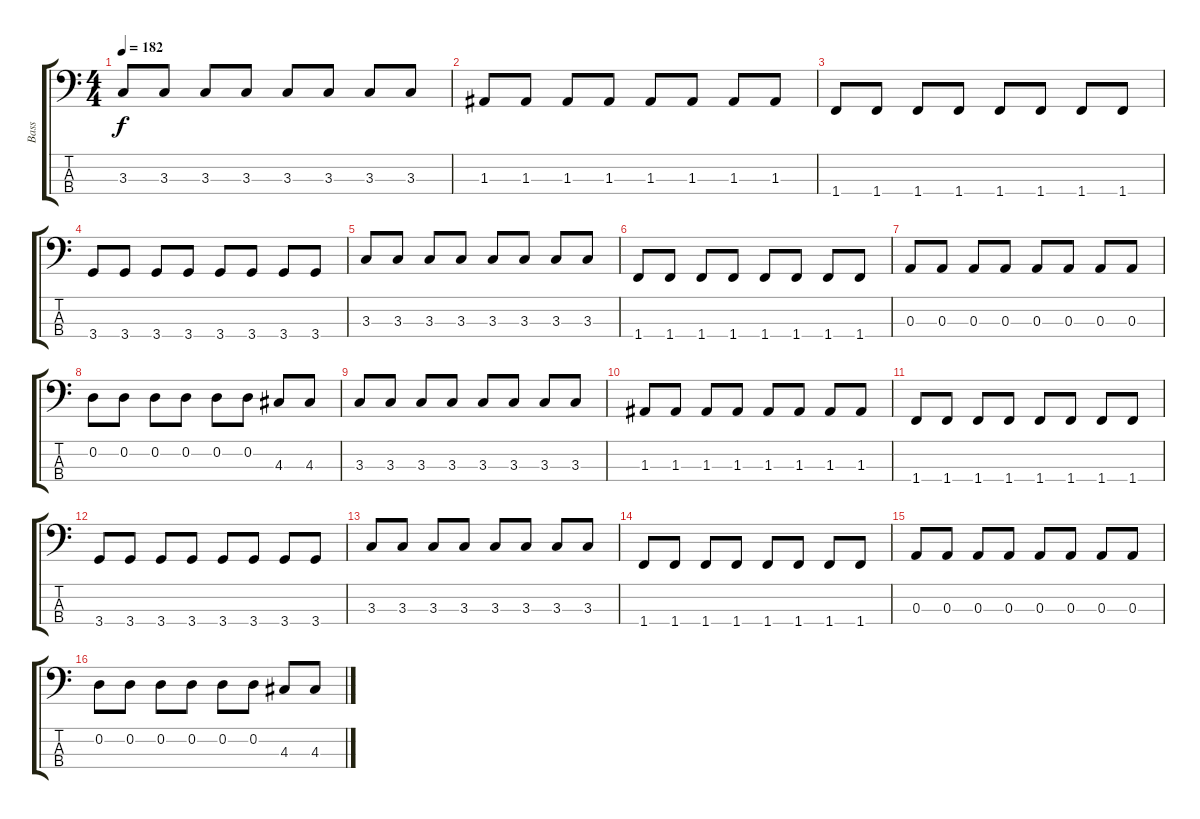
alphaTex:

\track ("Bass" "Bass") {instrument electricbasspick}
\staff {score tabs}
\tuning (G2 D2 A1 E1) {hide}
\ts (4 4)
\tempo 182
\clef f4
\ks c
3.3.8{dy f} 3.3.8 3.3.8 3.3.8 3.3.8 3.3.8 3.3.8 3.3.8 |
1.3.8 1.3.8 1.3.8 1.3.8 1.3.8 1.3.8 1.3.8 1.3.8 |
1.4.8 1.4.8 1.4.8 1.4.8 1.4.8 1.4.8 1.4.8 1.4.8 |
3.4.8 3.4.8 3.4.8 3.4.8 3.4.8 3.4.8 3.4.8 3.4.8 |
3.3.8 3.3.8 3.3.8 3.3.8 3.3.8 3.3.8 3.3.8 3.3.8 |
1.4.8 1.4.8 1.4.8 1.4.8 1.4.8 1.4.8 1.4.8 1.4.8 |
0.3.8 0.3.8 0.3.8 0.3.8 0.3.8 0.3.8 0.3.8 0.3.8 |
0.2.8 0.2.8 0.2.8 0.2.8 0.2.8 0.2.8 4.3.8 4.3.8 |
3.3.8 3.3.8 3.3.8 3.3.8 3.3.8 3.3.8 3.3.8 3.3.8 |
1.3.8 1.3.8 1.3.8 1.3.8 1.3.8 1.3.8 1.3.8 1.3.8 |
1.4.8 1.4.8 1.4.8 1.4.8 1.4.8 1.4.8 1.4.8 1.4.8 |
3.4.8 3.4.8 3.4.8 3.4.8 3.4.8 3.4.8 3.4.8 3.4.8 |
3.3.8 3.3.8 3.3.8 3.3.8 3.3.8 3.3.8 3.3.8 3.3.8 |
1.4.8 1.4.8 1.4.8 1.4.8 1.4.8 1.4.8 1.4.8 1.4.8 |
0.3.8 0.3.8 0.3.8 0.3.8 0.3.8 0.3.8 0.3.8 0.3.8 |
0.2.8 0.2.8 0.2.8 0.2.8 0.2.8 0.2.8 4.3.8 4.3.8
